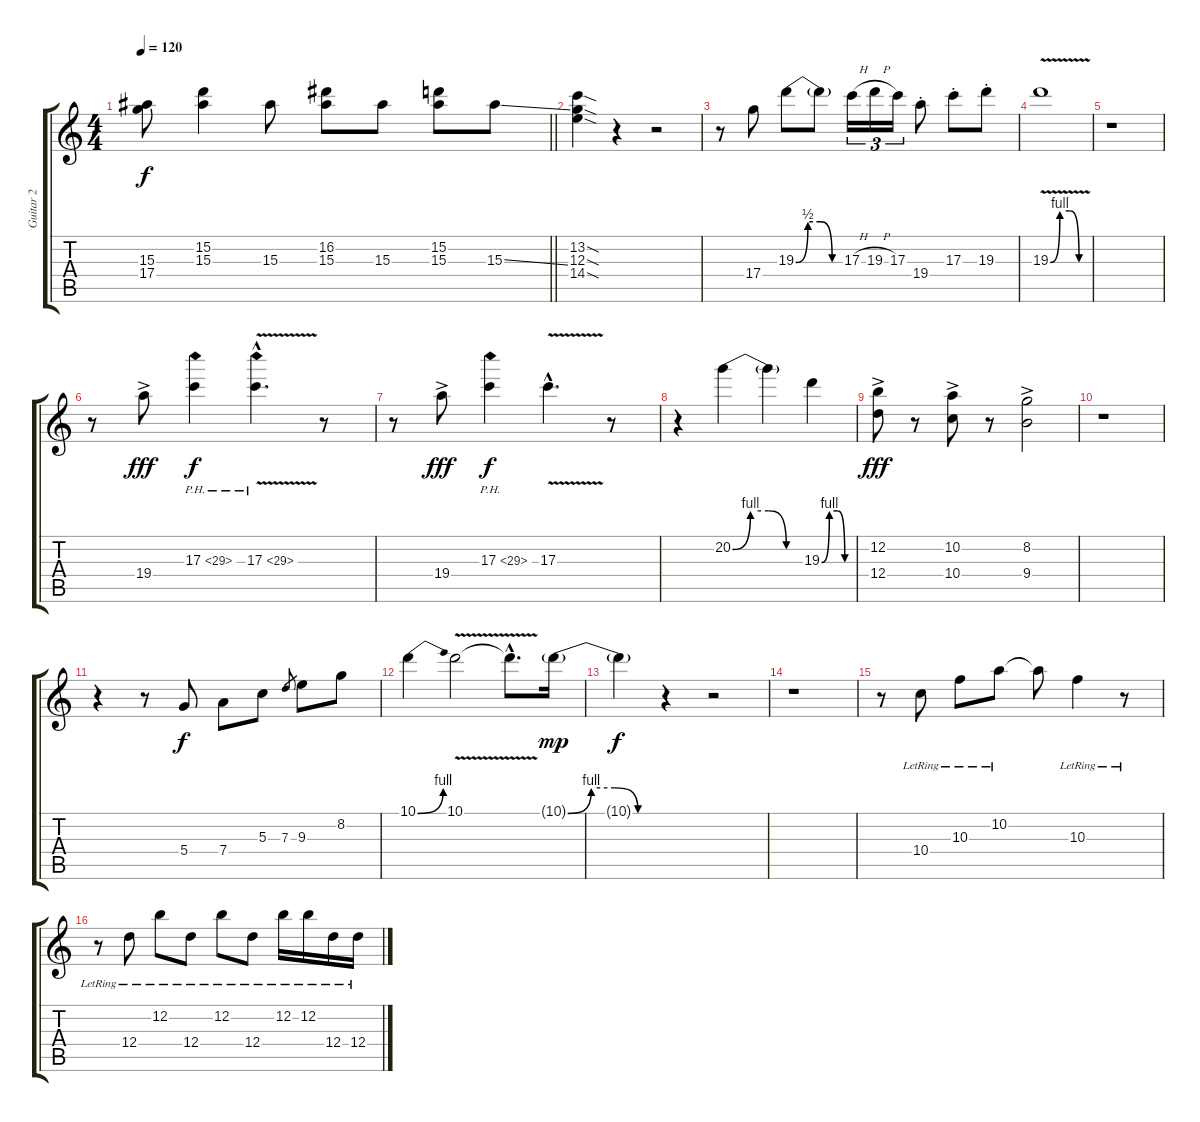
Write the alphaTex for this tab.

\track ("Guitar 2" "Guitar 2") {instrument electricguitarjazz}
\staff {score tabs}
\tuning (E4 B3 G3 D3 A2 E2) {hide}
\ts (4 4)
\tempo 120
\clef g2
\barLineRight lightlight
\ks c
(15.3 17.4).8{dy f} (15.2 15.3).4 15.3.8 (16.2 15.3).8 15.3.8 (15.2 15.3).8 15.3{ss}.8 |
(13.2{sod} 12.3{sod} 14.4{sod}).4 r.4 r.2 |
r.8{instrument distortionguitar} 17.4.8 19.3{be (custom 0 0 15 2 30 2 45 0 60 0)}.8 19.3{t}.8 17.3{h}.16{tu (3 2)} 19.3{h}.16{tu (3 2)} 17.3.16{tu (3 2)} 19.4{st}.8 17.3{st}.8 19.3{st}.8 |
19.3{be (custom 0 0 15 4 30 4 45 0 60 0) v}.1 |
r.1 |
r.8 19.4{ac}.8{dy fff} 17.3{ph 12}.4{dy f} 17.3{ph 12 v hac}.4{d} r.8 |
r.8 19.4{ac}.8{dy fff} 17.3{ph 12}.4{dy f} 17.3{v hac}.4{d} r.8 |
r.4 20.2{be (custom 0 0 15 4 30 4 45 0 60 0)}.4 20.2{t}.4 19.3{be (custom 0 0 15 4 30 4 45 0 60 0)}.4 |
(12.2{ac} 12.4{ac}).8{dy fff} r.8 (10.2{ac} 10.4{ac}).8 r.8 (8.2{ac} 9.4{ac}).2 |
r.1 |
r.4 r.8 5.4.8{dy f} 7.4.8 5.3.8 7.3.8{gr} 9.3.8 8.2.8 |
10.1{be (bend 0 0 60 4)}.4 10.1{v}.2 10.1{hac t}.8{d} 10.1{be (custom 0 0 15 4 30 4 45 0 60 0) g}.16{dy mp} |
10.1{t}.4{dy f} r.4 r.2 |
r.1 |
r.8 10.4{lr}.8 10.3{lr}.8 10.2{lr}.8 10.2{t}.8 10.3{lr}.4 r.8 |
r.8 12.4{lr}.8 12.2{lr}.8 12.4{lr}.8 12.2{lr}.8 12.4{lr}.8 12.2{lr}.16 12.2{lr}.16 12.4{lr}.16 12.4{lr}.16
